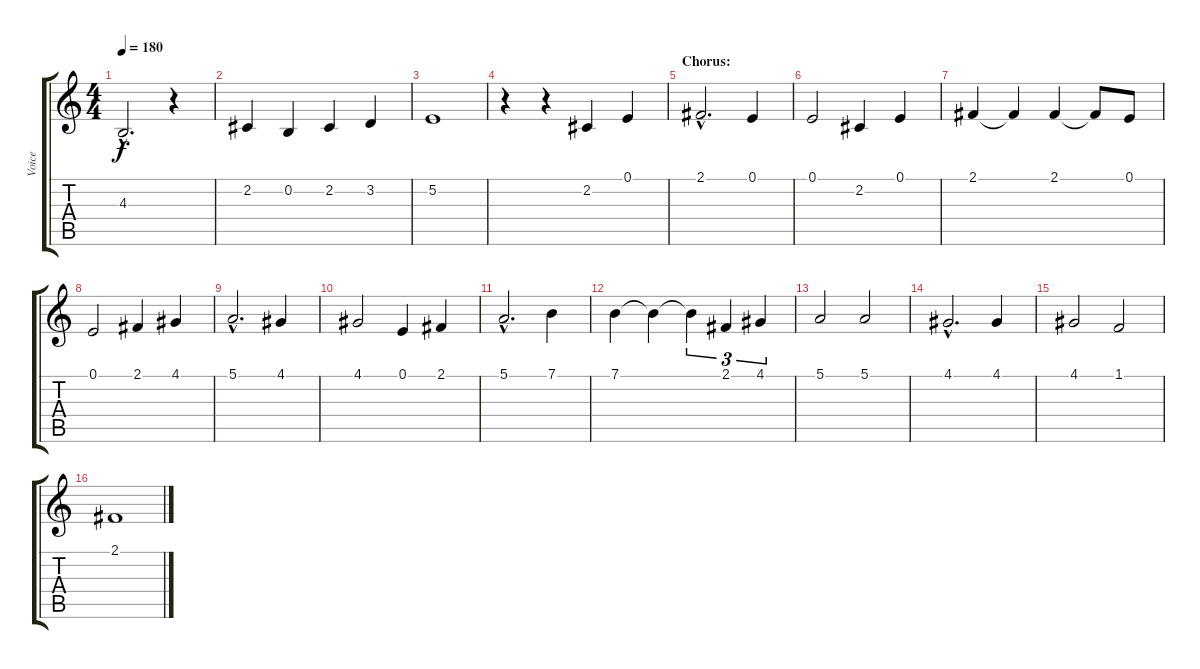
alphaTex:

\track ("Voice" "Voice") {instrument cello}
\staff {score tabs}
\tuning (E4 B3 G3 D3 A2 E2) {hide}
\ts (4 4)
\tempo 180
\clef g2
\ks c
4.3{hac}.2{d dy f} r.4 |
2.2.4 0.2.4 2.2.4 3.2.4 |
5.2.1 |
r.4 r.4 2.2.4 0.1.4 |
\section ("" "Chorus:")
2.1{hac}.2{d} 0.1.4 |
0.1.2 2.2.4 0.1.4 |
2.1.4 2.1{t}.4 2.1.4 2.1{t}.8 0.1.8 |
0.1.2 2.1.4 4.1.4 |
5.1{hac}.2{d} 4.1.4 |
4.1.2 0.1.4 2.1.4 |
5.1{hac}.2{d} 7.1.4 |
7.1.4 7.1{t}.4 7.1{t}.4{tu (3 2)} 2.1.4{tu (3 2)} 4.1.4{tu (3 2)} |
5.1.2 5.1.2 |
4.1{hac}.2{d} 4.1.4 |
4.1.2 1.1.2 |
2.1.1
